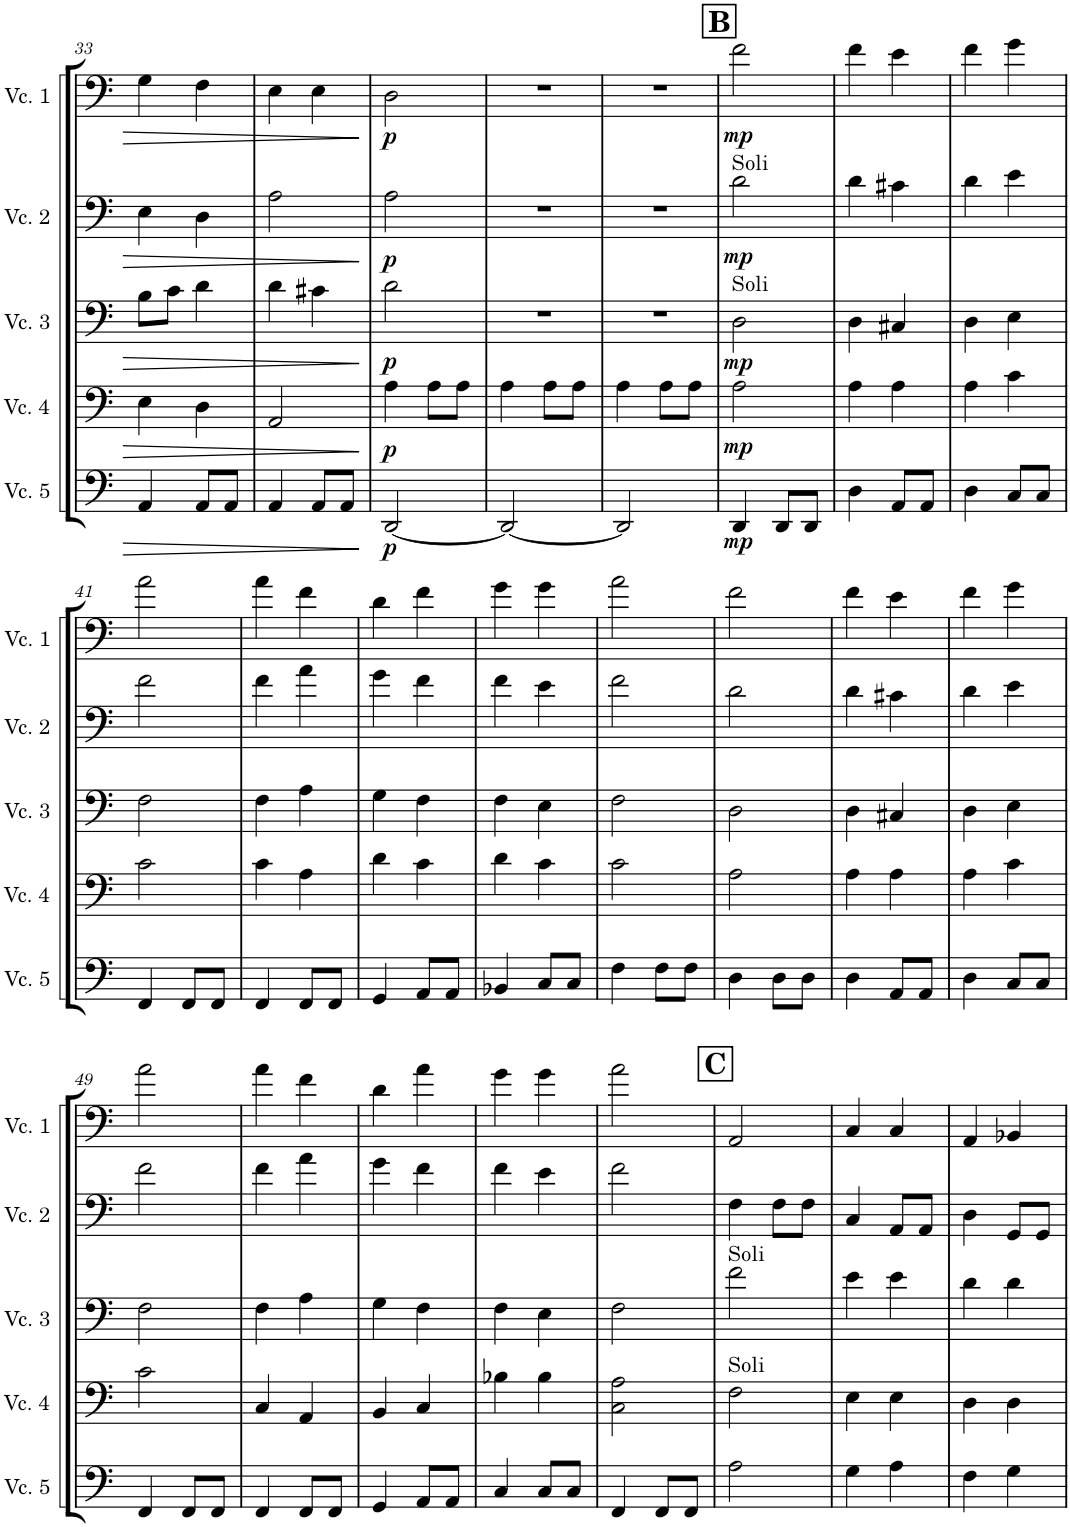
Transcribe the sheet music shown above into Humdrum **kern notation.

**kern	**dynam	**kern	**dynam	**kern	**dynam	**kern	**dynam	**kern	**dynam
*part5	*part5	*part4	*part4	*part3	*part3	*part2	*part2	*part1	*part1
*staff5	*staff5	*staff4	*staff4	*staff3	*staff3	*staff2	*staff2	*staff1	*staff1
*I"Cello 5	*	*I"Cello 4	*	*I"Cello 3	*	*I"Cello 2	*	*I"Cello 1	*
!!LO:PB:g=z
*clefF4	*	*clefF4	*	*clefF4	*	*clefF4	*	*clefF4	*
*k[]	*	*k[]	*	*k[]	*	*k[]	*	*k[]	*
*M2/4	*	*M2/4	*	*M2/4	*	*M2/4	*	*M2/4	*
=33	=33	=33	=33	=33	=33	=33	=33	=33	=33
4AA/	.	4E\	.	8B\L	.	4E\	.	4G\	.
.	.	.	.	8c\J	.	.	.	.	.
8AA/L	.	4D\	.	4d\	.	4D\	.	4F\	.
8AA/J	.	.	.	.	.	.	.	.	.
=34	=34	=34	=34	=34	=34	=34	=34	=34	=34
4AA/	.	2AA/	.	4d\	.	2A\	.	4E\	.
8AA/L	.	.	.	4c#X\	.	.	.	4E\	.
8AA/J	.	.	.	.	.	.	.	.	.
=35	=35	=35	=35	=35	=35	=35	=35	=35	=35
!	!LO:DY:b	!	!LO:DY:b	!	!LO:DY:b	!	!LO:DY:b	!	!LO:DY:b
[2DD/	p	4A\	p	2d\	p	2A\	p	2D\	p
.	.	8A\L	.	.	.	.	.	.	.
.	.	8A\J	.	.	.	.	.	.	.
=36	=36	=36	=36	=36	=36	=36	=36	=36	=36
2DD/_	.	4A\	.	2r	.	2r	.	2r	.
.	.	8A\L	.	.	.	.	.	.	.
.	.	8A\J	.	.	.	.	.	.	.
=37	=37	=37	=37	=37	=37	=37	=37	=37	=37
2DD/]	.	4A\	.	2r	.	2r	.	2r	.
.	.	8A\L	.	.	.	.	.	.	.
.	.	8A\J	.	.	.	.	.	.	.
!!LO:REH:place=s1:a:B:cj:fs=14:t=B
=38	=38	=38	=38	=38	=38	=38	=38	=38	=38
!	!	!	!	!	!	!LO:TX:a:t=Soli	!	!	!
!	!	!	!	!LO:TX:a:t=Soli	!	!	!	!	!
!	!LO:DY:b	!	!LO:DY:b	!	!LO:DY:b	!	!LO:DY:b	!	!LO:DY:b
4DD/	mp	2A\	mp	2D\	mp	2d\	mp	2f\	mp
8DD/L	.	.	.	.	.	.	.	.	.
8DD/J	.	.	.	.	.	.	.	.	.
=39	=39	=39	=39	=39	=39	=39	=39	=39	=39
4D\	.	4A\	.	4D\	.	4d\	.	4f\	.
8AA/L	.	4A\	.	4C#X/	.	4c#X\	.	4e\	.
8AA/J	.	.	.	.	.	.	.	.	.
=40	=40	=40	=40	=40	=40	=40	=40	=40	=40
4D\	.	4A\	.	4D\	.	4d\	.	4f\	.
8C/L	.	4c\	.	4E\	.	4e\	.	4g\	.
8C/J	.	.	.	.	.	.	.	.	.
!!LO:LB:g=z
=41	=41	=41	=41	=41	=41	=41	=41	=41	=41
4FF/	.	2c\	.	2F\	.	2f\	.	2a\	.
8FF/L	.	.	.	.	.	.	.	.	.
8FF/J	.	.	.	.	.	.	.	.	.
=42	=42	=42	=42	=42	=42	=42	=42	=42	=42
4FF/	.	4c\	.	4F\	.	4f\	.	4a\	.
8FF/L	.	4A\	.	4A\	.	4a\	.	4f\	.
8FF/J	.	.	.	.	.	.	.	.	.
=43	=43	=43	=43	=43	=43	=43	=43	=43	=43
4GG/	.	4d\	.	4G\	.	4g\	.	4d\	.
8AA/L	.	4c\	.	4F\	.	4f\	.	4f\	.
8AA/J	.	.	.	.	.	.	.	.	.
=44	=44	=44	=44	=44	=44	=44	=44	=44	=44
4BB-X/	.	4d\	.	4F\	.	4f\	.	4g\	.
8C/L	.	4c\	.	4E\	.	4e\	.	4g\	.
8C/J	.	.	.	.	.	.	.	.	.
=45	=45	=45	=45	=45	=45	=45	=45	=45	=45
4F\	.	2c\	.	2F\	.	2f\	.	2a\	.
8F\L	.	.	.	.	.	.	.	.	.
8F\J	.	.	.	.	.	.	.	.	.
=46	=46	=46	=46	=46	=46	=46	=46	=46	=46
4D\	.	2A\	.	2D\	.	2d\	.	2f\	.
8D\L	.	.	.	.	.	.	.	.	.
8D\J	.	.	.	.	.	.	.	.	.
=47	=47	=47	=47	=47	=47	=47	=47	=47	=47
4D\	.	4A\	.	4D\	.	4d\	.	4f\	.
8AA/L	.	4A\	.	4C#X/	.	4c#X\	.	4e\	.
8AA/J	.	.	.	.	.	.	.	.	.
=48	=48	=48	=48	=48	=48	=48	=48	=48	=48
4D\	.	4A\	.	4D\	.	4d\	.	4f\	.
8C/L	.	4c\	.	4E\	.	4e\	.	4g\	.
8C/J	.	.	.	.	.	.	.	.	.
!!LO:LB:g=z
=49	=49	=49	=49	=49	=49	=49	=49	=49	=49
4FF/	.	2c\	.	2F\	.	2f\	.	2a\	.
8FF/L	.	.	.	.	.	.	.	.	.
8FF/J	.	.	.	.	.	.	.	.	.
=50	=50	=50	=50	=50	=50	=50	=50	=50	=50
4FF/	.	4C/	.	4F\	.	4f\	.	4a\	.
8FF/L	.	4AA/	.	4A\	.	4a\	.	4f\	.
8FF/J	.	.	.	.	.	.	.	.	.
=51	=51	=51	=51	=51	=51	=51	=51	=51	=51
4GG/	.	4BB/	.	4G\	.	4g\	.	4d\	.
8AA/L	.	4C/	.	4F\	.	4f\	.	4a\	.
8AA/J	.	.	.	.	.	.	.	.	.
=52	=52	=52	=52	=52	=52	=52	=52	=52	=52
4C/	.	4B-X\	.	4F\	.	4f\	.	4g\	.
8C/L	.	4B-\	.	4E\	.	4e\	.	4g\	.
8C/J	.	.	.	.	.	.	.	.	.
=53	=53	=53	=53	=53	=53	=53	=53	=53	=53
4FF/	.	2C\ 2A\	.	2F\	.	2f\	.	2a\	.
8FF/L	.	.	.	.	.	.	.	.	.
8FF/J	.	.	.	.	.	.	.	.	.
!!LO:REH:place=s1:a:B:cj:fs=14:t=C
=54	=54	=54	=54	=54	=54	=54	=54	=54	=54
!	!	!	!	!LO:TX:a:t=Soli	!	!	!	!	!
!	!	!LO:TX:a:t=Soli	!	!	!	!	!	!	!
2A\	.	2F\	.	2f\	.	4F\	.	2AA/	.
.	.	.	.	.	.	8F\L	.	.	.
.	.	.	.	.	.	8F\J	.	.	.
=55	=55	=55	=55	=55	=55	=55	=55	=55	=55
4G\	.	4E\	.	4e\	.	4C/	.	4C/	.
4A\	.	4E\	.	4e\	.	8AA/L	.	4C/	.
.	.	.	.	.	.	8AA/J	.	.	.
=56	=56	=56	=56	=56	=56	=56	=56	=56	=56
4F\	.	4D\	.	4d\	.	4D\	.	4AA/	.
4G\	.	4D\	.	4d\	.	8GG/L	.	4BB-X/	.
.	.	.	.	.	.	8GG/J	.	.	.
=	=	=	=	=	=	=	=	=	=
*-	*-	*-	*-	*-	*-	*-	*-	*-	*-
